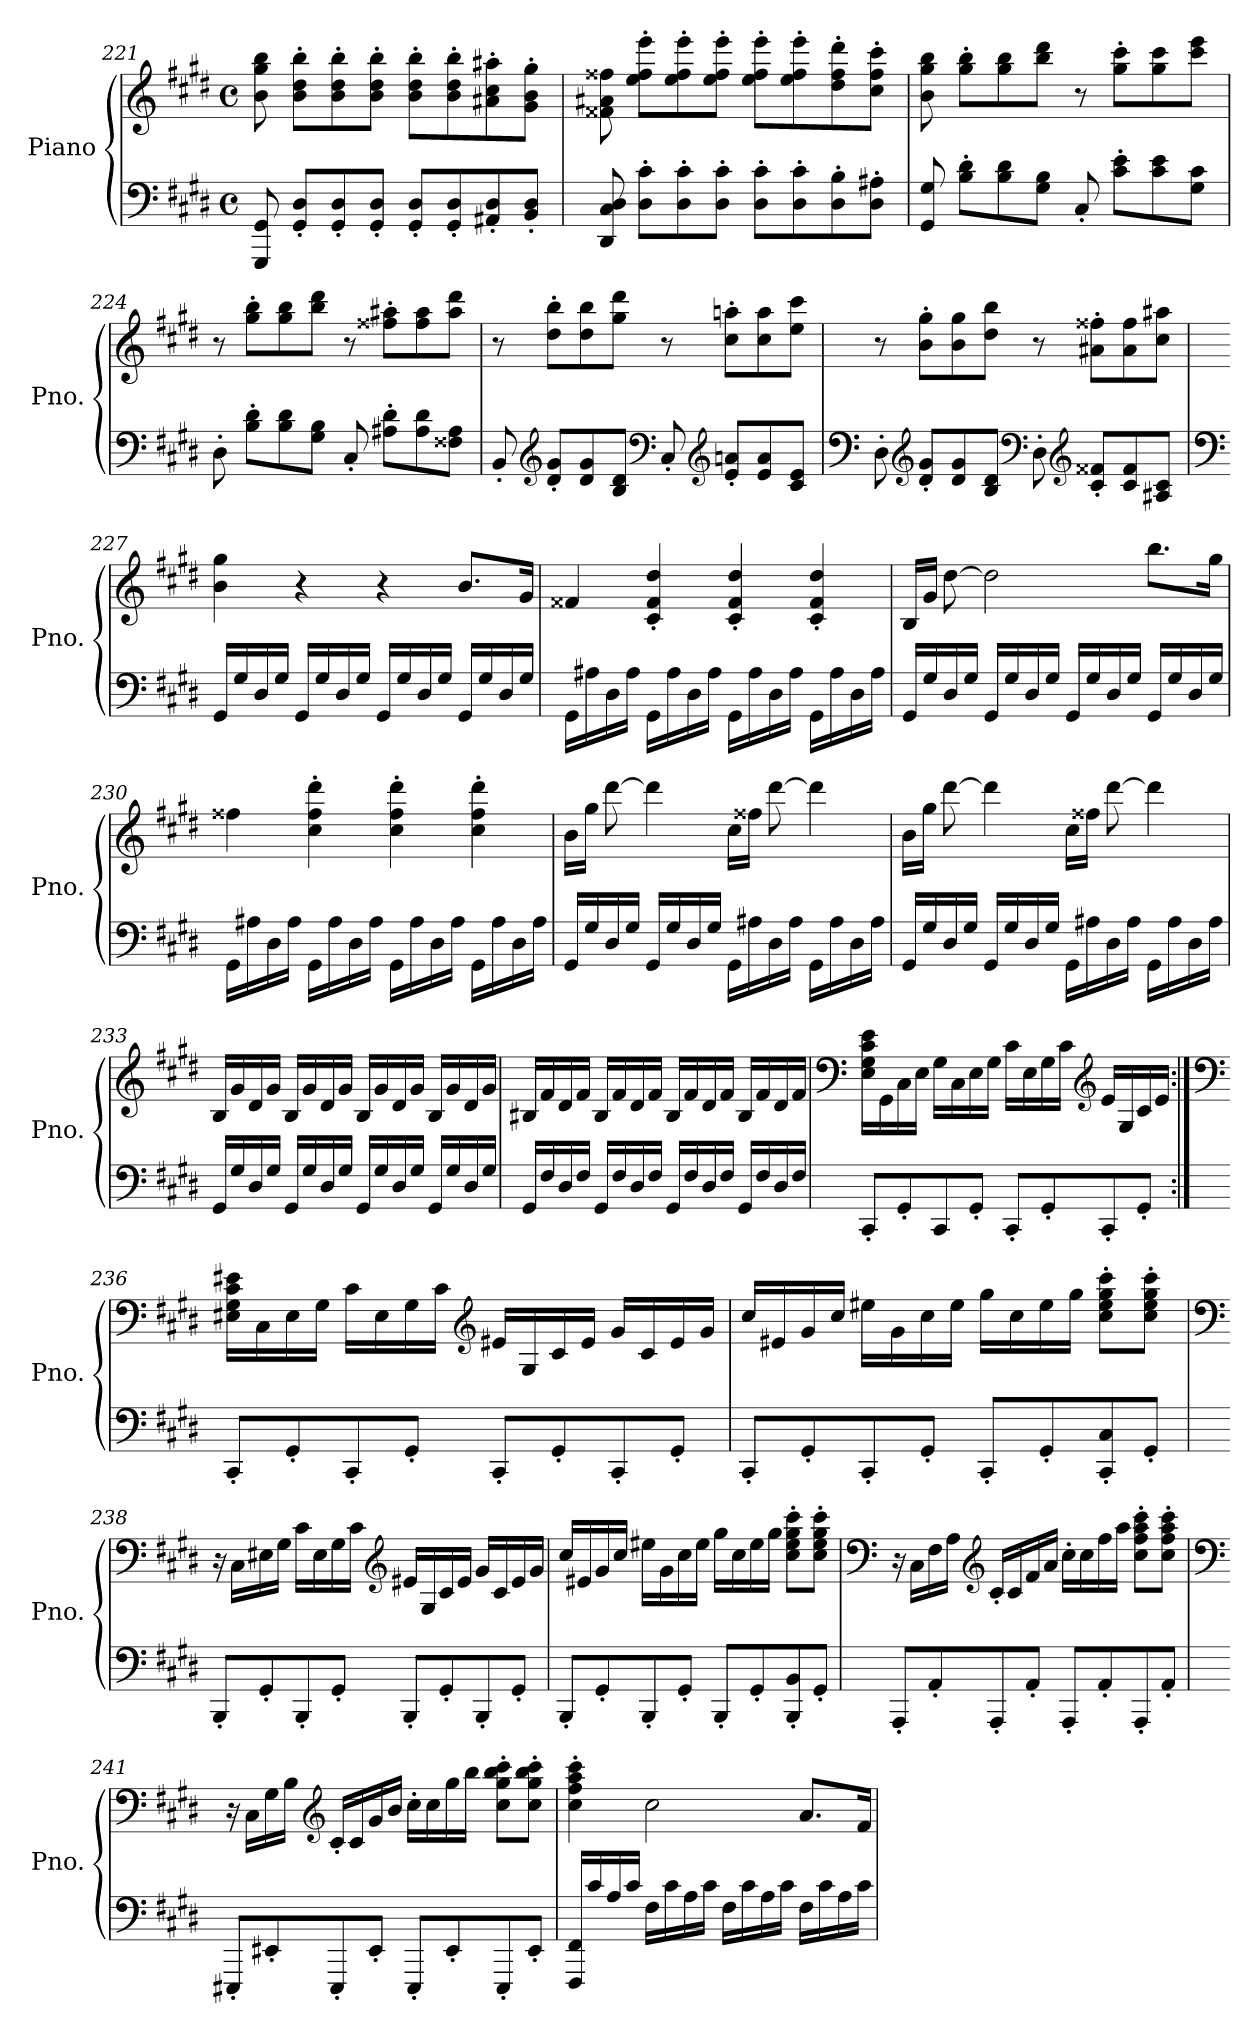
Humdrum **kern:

**kern	**kern
*part1	*part1
*staff2	*staff1
*I"Piano	*
*I'Pno.	*
!!LO:PB:g=z
*clefF4	*clefG2
*k[f#c#g#d#]	*k[f#c#g#d#]
*M4/4	*M4/4
*met(c)	*met(c)
=221	=221
8GGG#/ 8GG#/	8b\ 8gg#\ 8bb\
8GG#/' 8D#/'L	8b\' 8dd#\' 8bb\'L
8GG#/' 8D#/'	8b\' 8dd#\' 8bb\'
8GG#/' 8D#/'J	8b\' 8dd#\' 8bb\'J
8GG#/' 8D#/'L	8b\' 8dd#\' 8bb\'L
8GG#/' 8D#/'	8b\' 8dd#\' 8bb\'
8AA#X/' 8D#/'	8a#X\' 8cc#\' 8aa#X\'
8BB/' 8D#/'J	8g#\' 8b\' 8gg#\'J
=222	=222
8DD#/ 8C#/ 8D#/	8f##X\ 8a#X\ 8ff##X\
8D#\' 8c#\'L	8ee\' 8ff##\' 8eee\'L
8D#\' 8c#\'	8ee\' 8ff##\' 8eee\'
8D#\' 8c#\'J	8ee\' 8ff##\' 8eee\'J
8D#\' 8c#\'L	8ee\' 8ff##\' 8eee\'L
8D#\' 8c#\'	8ee\' 8ff##\' 8eee\'
8D#\' 8B\'	8dd#\' 8ff##\' 8ddd#\'
8D#\' 8A#X\'J	8cc#\' 8ff##\' 8ccc#\'J
=223	=223
8GG#/ 8G#/	8b\ 8gg#\ 8bb\
8B\' 8d#\'L	8gg#\' 8bb\'L
8B\ 8d#\	8gg#\ 8bb\
8G#\ 8B\J	8bb\ 8ddd#\J
8C#'/	8r
8c#\' 8e\'L	8gg#\' 8ccc#\'L
8c#\ 8e\	8gg#\ 8ccc#\
8G#\ 8c#\J	8ccc#\ 8eee\J
!!LO:LB:g=z
=224	=224
8D#'\	8r
8B\' 8d#\'L	8gg#\' 8bb\'L
8B\ 8d#\	8gg#\ 8bb\
8G#\ 8B\J	8bb\ 8ddd#\J
8C#'/	8r
8A#X\' 8d#\'L	8ff##X\' 8aa#X\'L
8A#\ 8d#\	8ff##\ 8aa#\
8F##X\ 8A#\J	8aa#\ 8ddd#\J
=225	=225
8BB'/	8r
*clefG2	*
8d#/' 8g#/'L	8dd#\' 8bb\'L
8d#/ 8g#/	8dd#\ 8bb\
8B/ 8d#/J	8gg#\ 8ddd#\J
*clefF4	*
8C#'/	8r
*clefG2	*
8e/' 8an/'L	8cc#\' 8aan\'L
8e/ 8a/	8cc#\ 8aa\
8c#/ 8e/J	8ee\ 8ccc#\J
!!LO:LB:g=z
=226	=226
*clefF4	*
8D#'\	8r
*clefG2	*
8d#/' 8g#/'L	8b\' 8gg#\'L
8d#/ 8g#/	8b\ 8gg#\
8B/ 8d#/J	8dd#\ 8bb\J
*clefF4	*
8D#'\	8r
*clefG2	*
8c#/' 8f##X/'L	8a#X\' 8ff##X\'L
8c#/ 8f##/	8a#\ 8ff##\
8A#X/ 8c#/J	8cc#\ 8aa#X\J
=227	=227
*clefF4	*
16GG#/LL	4b\ 4gg#\
16G#/	.
16D#/	.
16G#/JJ	.
16GG#/LL	4r
16G#/	.
16D#/	.
16G#/JJ	.
16GG#/LL	4r
16G#/	.
16D#/	.
16G#/JJ	.
16GG#/LL	8.b/L
16G#/	.
16D#/	.
16G#/JJ	16g#/Jk
!!LO:LB:g=z
=228	=228
16GG#\LL	4f##X/
16A#X\	.
16D#\	.
16A#\JJ	.
16GG#\LL	4c#/' 4f##/' 4dd#/'
16A#\	.
16D#\	.
16A#\JJ	.
16GG#\LL	4c#/' 4f##/' 4dd#/'
16A#\	.
16D#\	.
16A#\JJ	.
16GG#\LL	4c#/' 4f##/' 4dd#/'
16A#\	.
16D#\	.
16A#\JJ	.
=229	=229
16GG#/LL	16B/LL
16G#/	16g#/JJ
16D#/	[8dd#\
16G#/JJ	.
16GG#/LL	2dd#\]
16G#/	.
16D#/	.
16G#/JJ	.
16GG#/LL	.
16G#/	.
16D#/	.
16G#/JJ	.
16GG#/LL	8.bb\L
16G#/	.
16D#/	.
16G#/JJ	16gg#\Jk
!!LO:LB:g=z
=230	=230
16GG#\LL	4ff##X\
16A#X\	.
16D#\	.
16A#\JJ	.
16GG#\LL	4cc#\' 4ff##\' 4ddd#\'
16A#\	.
16D#\	.
16A#\JJ	.
16GG#\LL	4cc#\' 4ff##\' 4ddd#\'
16A#\	.
16D#\	.
16A#\JJ	.
16GG#\LL	4cc#\' 4ff##\' 4ddd#\'
16A#\	.
16D#\	.
16A#\JJ	.
=231	=231
16GG#/LL	16b\LL
16G#/	16gg#\JJ
16D#/	[8ddd#\
16G#/JJ	.
16GG#/LL	4ddd#\]
16G#/	.
16D#/	.
16G#/JJ	.
16GG#\LL	16cc#\LL
16A#X\	16ff##X\JJ
16D#\	[8ddd#\
16A#\JJ	.
16GG#\LL	4ddd#\]
16A#\	.
16D#\	.
16A#\JJ	.
!!LO:LB:g=z
=232	=232
16GG#/LL	16b\LL
16G#/	16gg#\JJ
16D#/	[8ddd#\
16G#/JJ	.
16GG#/LL	4ddd#\]
16G#/	.
16D#/	.
16G#/JJ	.
16GG#\LL	16cc#\LL
16A#X\	16ff##X\JJ
16D#\	[8ddd#\
16A#\JJ	.
16GG#\LL	4ddd#\]
16A#\	.
16D#\	.
16A#\JJ	.
=233	=233
16GG#/LL	16B/LL
16G#/	16g#/
16D#/	16d#/
16G#/JJ	16g#/JJ
16GG#/LL	16B/LL
16G#/	16g#/
16D#/	16d#/
16G#/JJ	16g#/JJ
16GG#/LL	16B/LL
16G#/	16g#/
16D#/	16d#/
16G#/JJ	16g#/JJ
16GG#/LL	16B/LL
16G#/	16g#/
16D#/	16d#/
16G#/JJ	16g#/JJ
!!LO:PB:g=z
=234	=234
16GG#/LL	16B#X/LL
16F#/	16f#/
16D#/	16d#/
16F#/JJ	16f#/JJ
16GG#/LL	16B#/LL
16F#/	16f#/
16D#/	16d#/
16F#/JJ	16f#/JJ
16GG#/LL	16B#/LL
16F#/	16f#/
16D#/	16d#/
16F#/JJ	16f#/JJ
16GG#/LL	16B#/LL
16F#/	16f#/
16D#/	16d#/
16F#/JJ	16f#/JJ
=235	=235
*	*clefF4
8CC#'/L	16E\ 16G#\ 16c#\ 16e\LL
.	16GG#\
8GG#'/	16C#\
.	16E\JJ
8CC#/	16G#\LL
.	16C#\
8GG#'/J	16E\
.	16G#\JJ
8CC#'/L	16c#\LL
.	16E\
8GG#'/	16G#\
.	16c#\JJ
*	*clefG2
8CC#'/	16e/LL
.	16G#/
8GG#'/J	16c#/
.	16e/JJ
!!LO:LB:g=z
=236:|!	=236:|!
*	*clefF4
8CC#'/L	16E#X\ 16G#\ 16c#\ 16e#X\LL
.	16C#\
8GG#'/	16E#\
.	16G#\JJ
8CC#'/	16c#\LL
.	16E#\
8GG#'/J	16G#\
.	16c#\JJ
*	*clefG2
8CC#'/L	16e#X/LL
.	16G#/
8GG#'/	16c#/
.	16e#/JJ
8CC#'/	16g#/LL
.	16c#/
8GG#'/J	16e#/
.	16g#/JJ
=237	=237
8CC#'/L	16cc#/LL
.	16e#X/
8GG#'/	16g#/
.	16cc#/JJ
8CC#'/	16ee#X\LL
.	16g#\
8GG#'/J	16cc#\
.	16ee#\JJ
8CC#'/L	16gg#\LL
.	16cc#\
8GG#'/	16ee#\
.	16gg#\JJ
8CC#/' 8C#/'	8cc#\' 8ee#\' 8gg#\' 8ccc#\'L
8GG#'/J	8cc#\' 8ee#\' 8gg#\' 8ccc#\'J
!!LO:LB:g=z
=238	=238
*	*clefF4
8BBB'/L	16r
.	16C#\LL
8GG#'/	16E#X\
.	16G#\JJ
8BBB'/	16c#\LL
.	16E#\
8GG#'/J	16G#\
.	16c#\JJ
*	*clefG2
8BBB'/L	16e#X/LL
.	16G#/
8GG#'/	16c#/
.	16e#/JJ
8BBB'/	16g#/LL
.	16c#/
8GG#'/J	16e#/
.	16g#/JJ
=239	=239
8BBB'/L	16cc#/LL
.	16e#X/
8GG#'/	16g#/
.	16cc#/JJ
8BBB'/	16ee#X\LL
.	16g#\
8GG#'/J	16cc#\
.	16ee#\JJ
8BBB'/L	16gg#\LL
.	16cc#\
8GG#'/	16ee#\
.	16gg#\JJ
8BBB/' 8BB/'	8cc#\' 8ee#\' 8gg#\' 8ccc#\'L
8GG#'/J	8cc#\' 8ee#\' 8gg#\' 8ccc#\'J
!!LO:LB:g=z
=240	=240
*	*clefF4
8AAA'/L	16r
.	16C#\LL
8AA'/	16F#\
.	16A\JJ
*	*clefG2
8AAA'/	16c#'/LL
.	16c#/
8AA'/J	16f#/
.	16a/JJ
8AAA'/L	16cc#'\LL
.	16cc#\
8AA'/	16ff#\
.	16aa\JJ
8AAA'/	8cc#\' 8ff#\' 8aa\' 8ccc#\'L
8AA'/J	8cc#\' 8ff#\' 8aa\' 8ccc#\'J
=241	=241
*	*clefF4
8EEE#X'/L	16r
.	16C#\LL
8EE#X'/	16G#\
.	16B\JJ
*	*clefG2
8EEE#'/	16c#'/LL
.	16c#/
8EE#'/J	16g#/
.	16b/JJ
8EEE#'/L	16cc#'\LL
.	16cc#\
8EE#'/	16gg#\
.	16bb\JJ
8EEE#'/	8cc#\' 8gg#\' 8bb\' 8ccc#\'L
8EE#'/J	8cc#\' 8gg#\' 8bb\' 8ccc#\'J
!!LO:LB:g=z
=242	=242
16FFF#/ 16FF#/LL	4cc#\' 4ff#\' 4aa\' 4ccc#\'
16c#/	.
16A/	.
16c#/JJ	.
16F#\LL	2cc#\
16c#\	.
16A\	.
16c#\JJ	.
16F#\LL	.
16c#\	.
16A\	.
16c#\JJ	.
16F#\LL	8.a/L
16c#\	.
16A\	.
16c#\JJ	16f#/Jk
=	=
*-	*-
